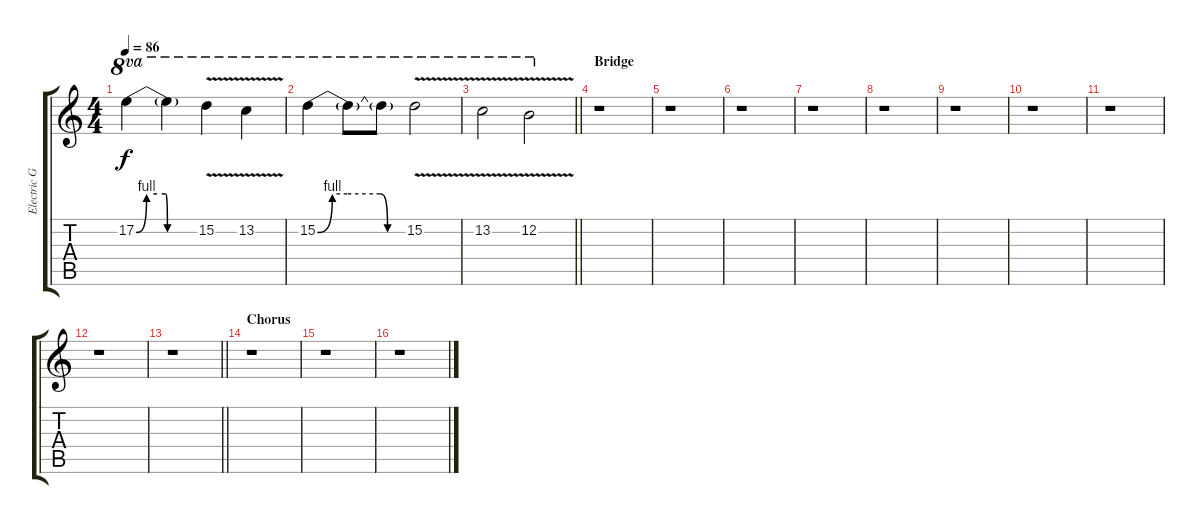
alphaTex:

\track ("Electric Guitar VIII" "Electric G") {instrument distortionguitar}
\staff {score tabs}
\tuning (E4 B3 G3 D3 A2 E2) {hide}
\ts (4 4)
\tempo 86
\clef g2
\ks c
17.2{be (custom 0 0 10 4 20 4 28 4 30 0 60 0)}.4{ot 8va dy f} 17.2{t}.4{ot 8va} 15.2{v}.4{ot 8va} 13.2{v}.4{ot 8va} |
15.2{be (custom 0 0 10 4 20 4 42 4 47 0 60 0)}.4{ot 8va} 15.2{t}.8{ot 8va} 15.2{t}.8{ot 8va} 15.2{v}.2{ot 8va} |
\barLineRight lightlight
13.2{v}.2{ot 8va} 12.2{v}.2{ot 8va} |
\section ("" "Bridge")
r.1 |
r.1 |
r.1 |
r.1 |
r.1 |
r.1 |
r.1 |
r.1 |
r.1 |
\barLineRight lightlight
r.1 |
\section ("" "Chorus")
r.1 |
r.1 |
r.1
